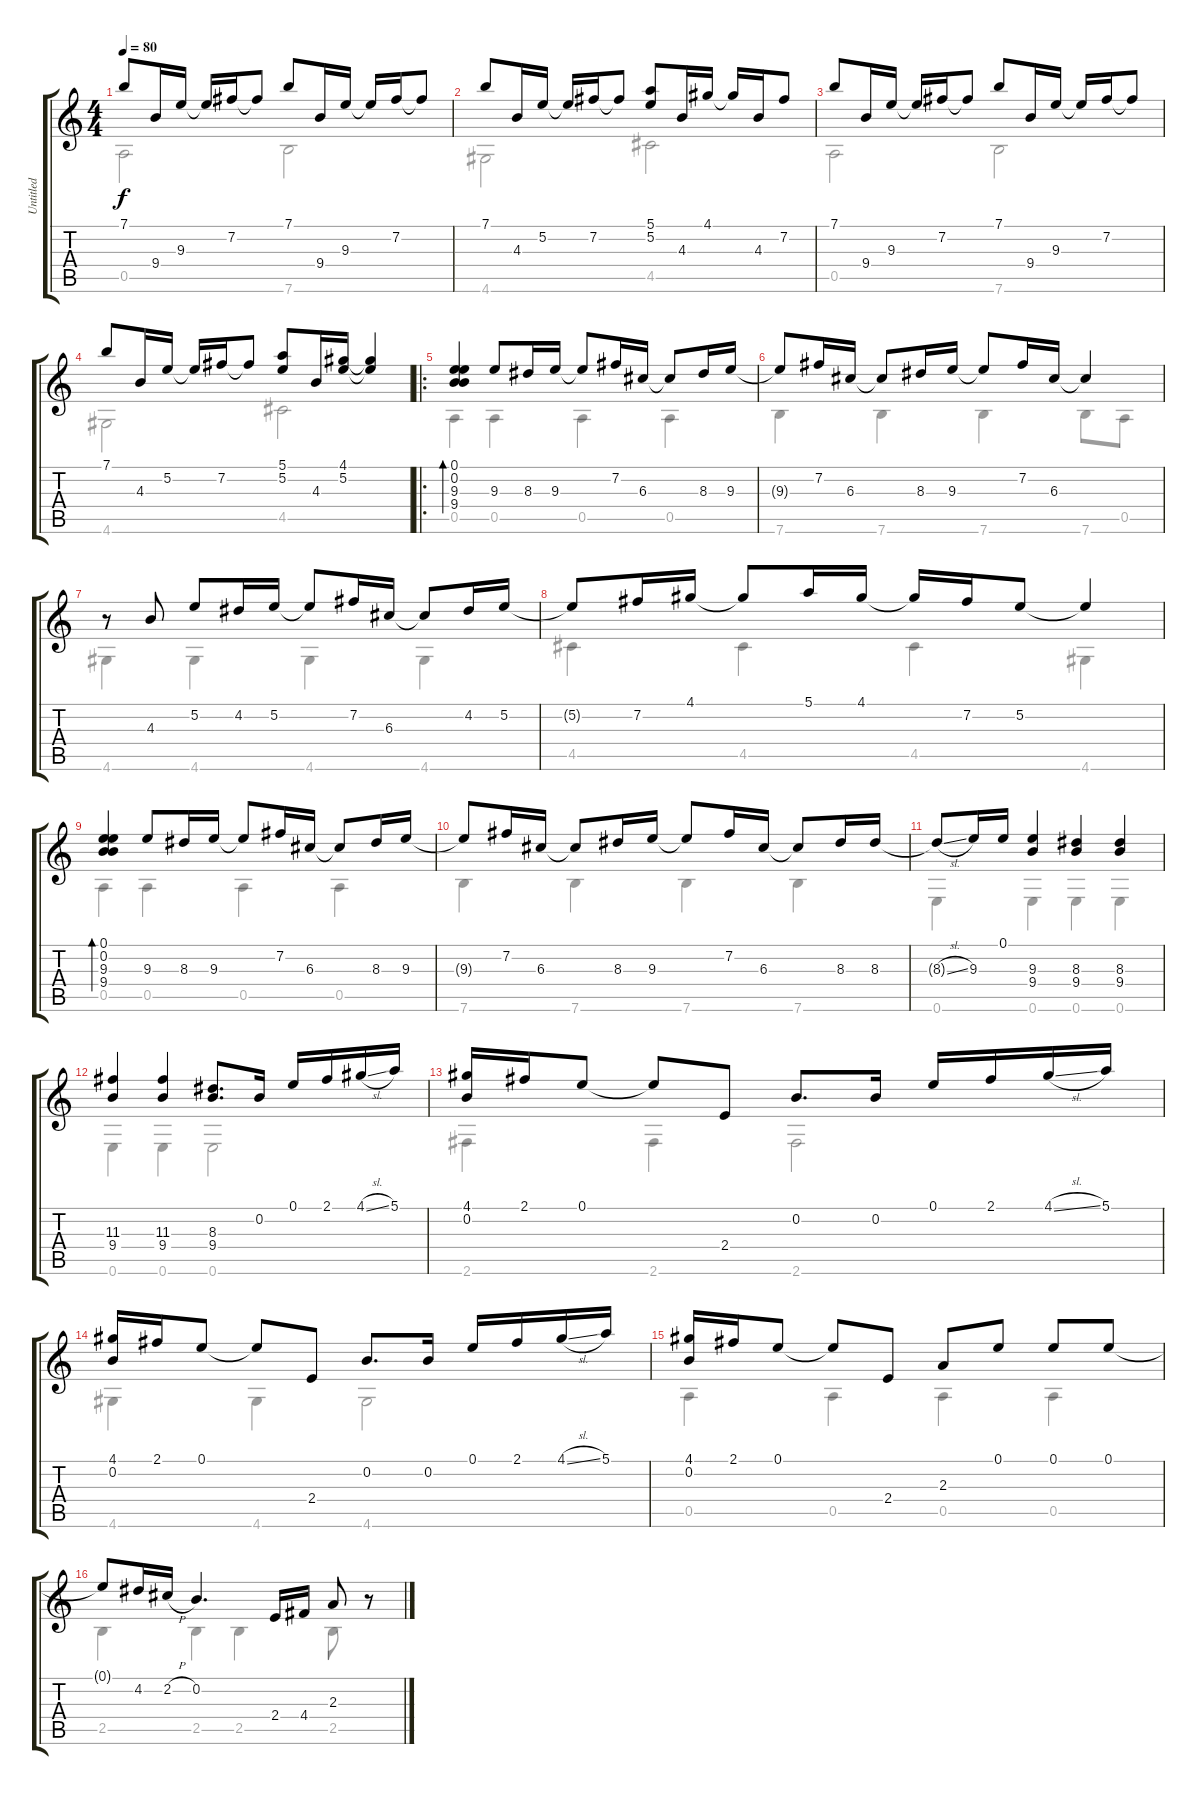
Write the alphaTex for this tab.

\track ("Untitled" "Untitled") {instrument acousticguitarnylon}
\staff {score tabs}
\tuning (E4 B3 G3 D3 A2 E2) {hide}
\voice
\ts (4 4)
\tempo 80
\clef g2
\ks c
7.1.8{dy f instrument acousticguitarnylon} 9.4.16 9.3.16 9.3{t}.16 7.2.16 7.2{t}.8 7.1.8 9.4.16 9.3.16 9.3{t}.16 7.2.16 7.2{t}.8 |
7.1.8 4.3.16 5.2.16 5.2{t}.16 7.2.16 7.2{t}.8 (5.1 5.2).8 4.3.16 4.1.16 4.1{t}.16 4.3.16 7.2.8 |
7.1.8 9.4.16 9.3.16 9.3{t}.16 7.2.16 7.2{t}.8 7.1.8 9.4.16 9.3.16 9.3{t}.16 7.2.16 7.2{t}.8 |
7.1.8 4.3.16 5.2.16 5.2{t}.16 7.2.16 7.2{t}.8 (5.1 5.2).8 4.3.16 (4.1 5.2).16 (4.1{t} 5.2{t}).4 |
\ro
(0.1 0.2 9.3 9.4).4{bd 30} 9.3.8 8.3.16 9.3.16 9.3{t}.8 7.2.16 6.3.16 6.3{t}.8 8.3.16 9.3.16 |
9.3{t}.8 7.2.16 6.3.16 6.3{t}.8 8.3.16 9.3.16 9.3{t}.8 7.2.16 6.3.16 6.3{t}.4 |
r.8 4.3.8 5.2.8 4.2.16 5.2.16 5.2{t}.8 7.2.16 6.3.16 6.3{t}.8 4.2.16 5.2.16 |
5.2{t}.8 7.2.16 4.1.16 4.1{t}.8 5.1.16 4.1.16 4.1{t}.16 7.2.16 5.2.8 5.2{t}.4 |
(0.1 0.2 9.3 9.4).4{bd 30} 9.3.8 8.3.16 9.3.16 9.3{t}.8 7.2.16 6.3.16 6.3{t}.8 8.3.16 9.3.16 |
9.3{t}.8 7.2.16 6.3.16 6.3{t}.8 8.3.16 9.3.16 9.3{t}.8 7.2.16 6.3.16 6.3{t}.8 8.3.16 8.3.16 |
8.3{sl t}.8 9.3.16 0.1.16 (9.3 9.4).4 (8.3 9.4).4 (8.3 9.4).4 |
(11.3 9.4).4 (11.3 9.4).4 (8.3 9.4).8{d} 0.2.16 0.1.16 2.1.16 4.1{sl}.16 5.1.16 |
(4.1 0.2).16 2.1.16 0.1.8 0.1{t}.8 2.4.8 0.2.8{d} 0.2.16 0.1.16 2.1.16 4.1{sl}.16 5.1.16 |
(4.1 0.2).16 2.1.16 0.1.8 0.1{t}.8 2.4.8 0.2.8{d} 0.2.16 0.1.16 2.1.16 4.1{sl}.16 5.1.16 |
(4.1 0.2).16 2.1.16 0.1.8 0.1{t}.8 2.4.8 2.3.8 0.1.8 0.1.8 0.1.8 |
0.1{t}.8 4.2.16 2.2{h}.16 0.2.4{d} 2.4.16 4.4.16 2.3.8 r.8
\voice
\clef g2
\ottava regular
\simile none
\ks c
0.5.2{dy f} 7.6.2 |
4.6.2 4.5.2 |
0.5.2 7.6.2 |
4.6.2 4.5.2 |
0.5.4 0.5.4 0.5.4 0.5.4 |
7.6.4 7.6.4 7.6.4 7.6.8 0.5.8 |
4.6.4 4.6.4 4.6.4 4.6.4 |
4.5.4 4.5.4 4.5.4 4.6.4 |
0.5.4 0.5.4 0.5.4 0.5.4 |
7.6.4 7.6.4 7.6.4 7.6.4 |
0.6.4 0.6.4 0.6.4 0.6.4 |
0.6.4 0.6.4 0.6.2 |
2.6.4 2.6.4 2.6.2 |
4.6.4 4.6.4 4.6.2 |
0.5.4 0.5.4 0.5.4 0.5.4 |
2.5.4 2.5.4 2.5.4 2.5.8 r.8
